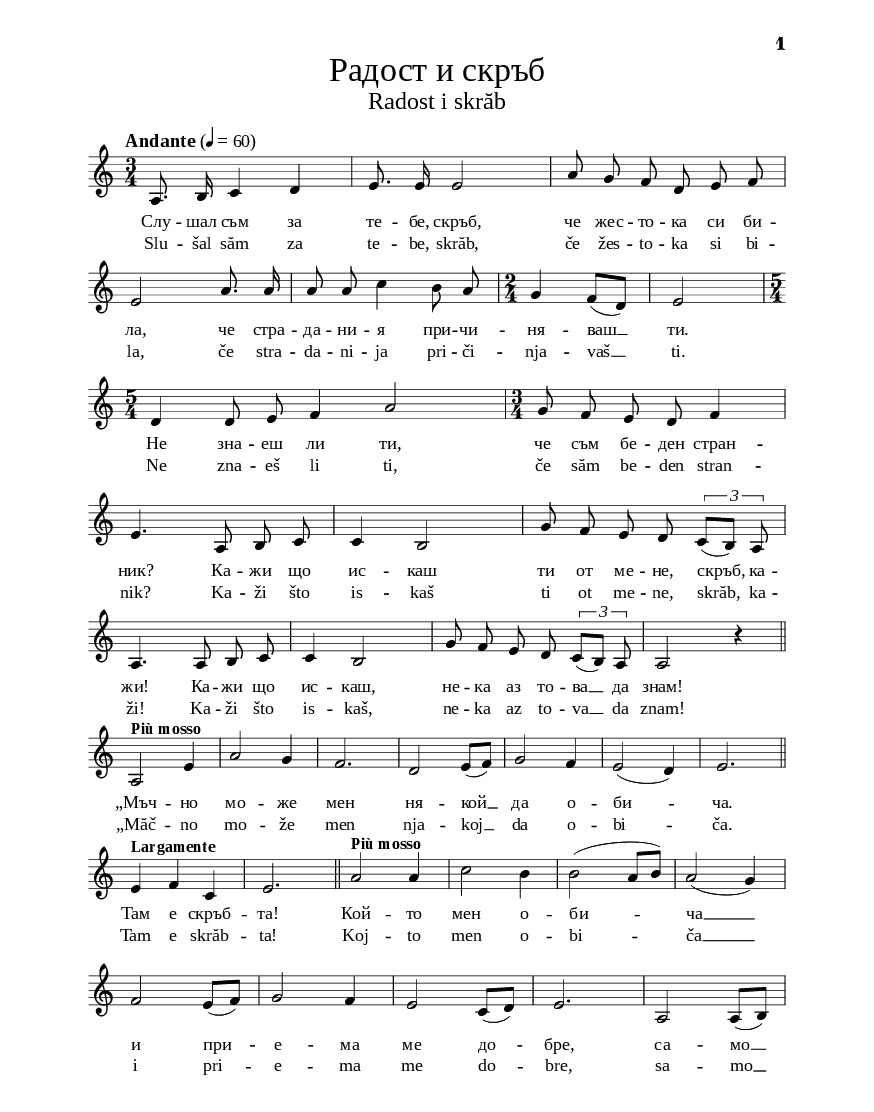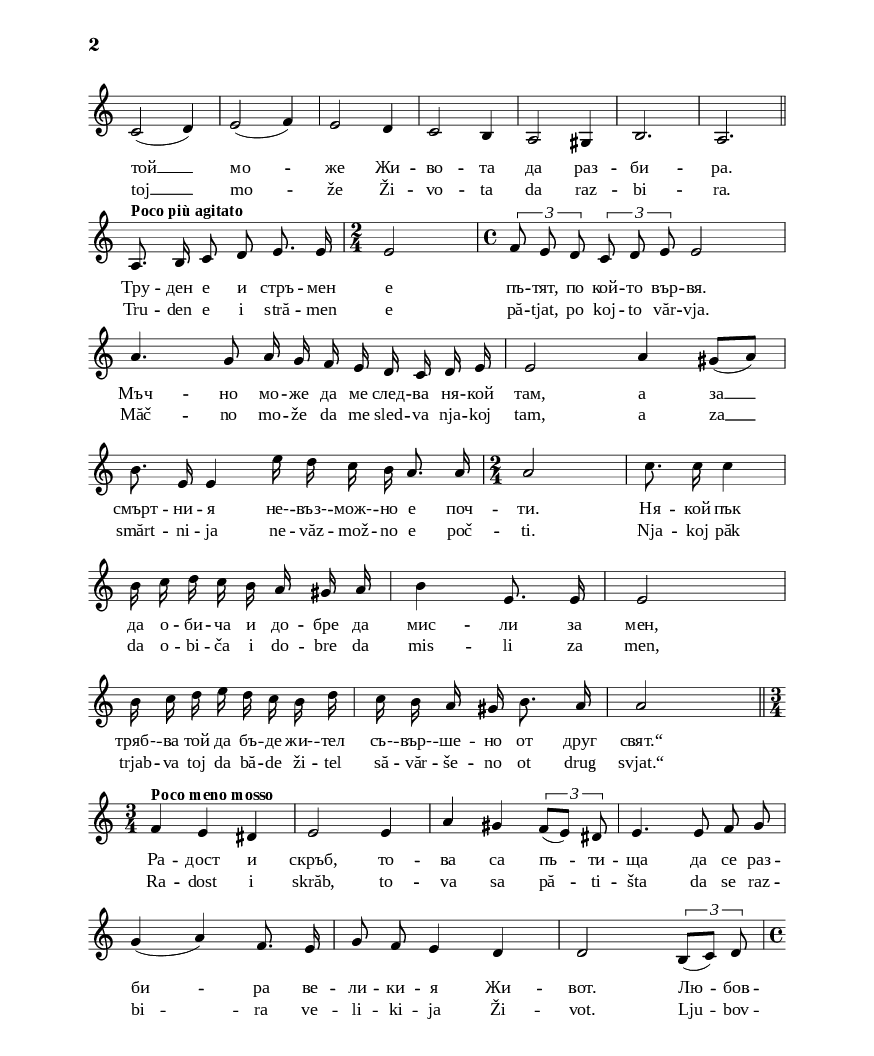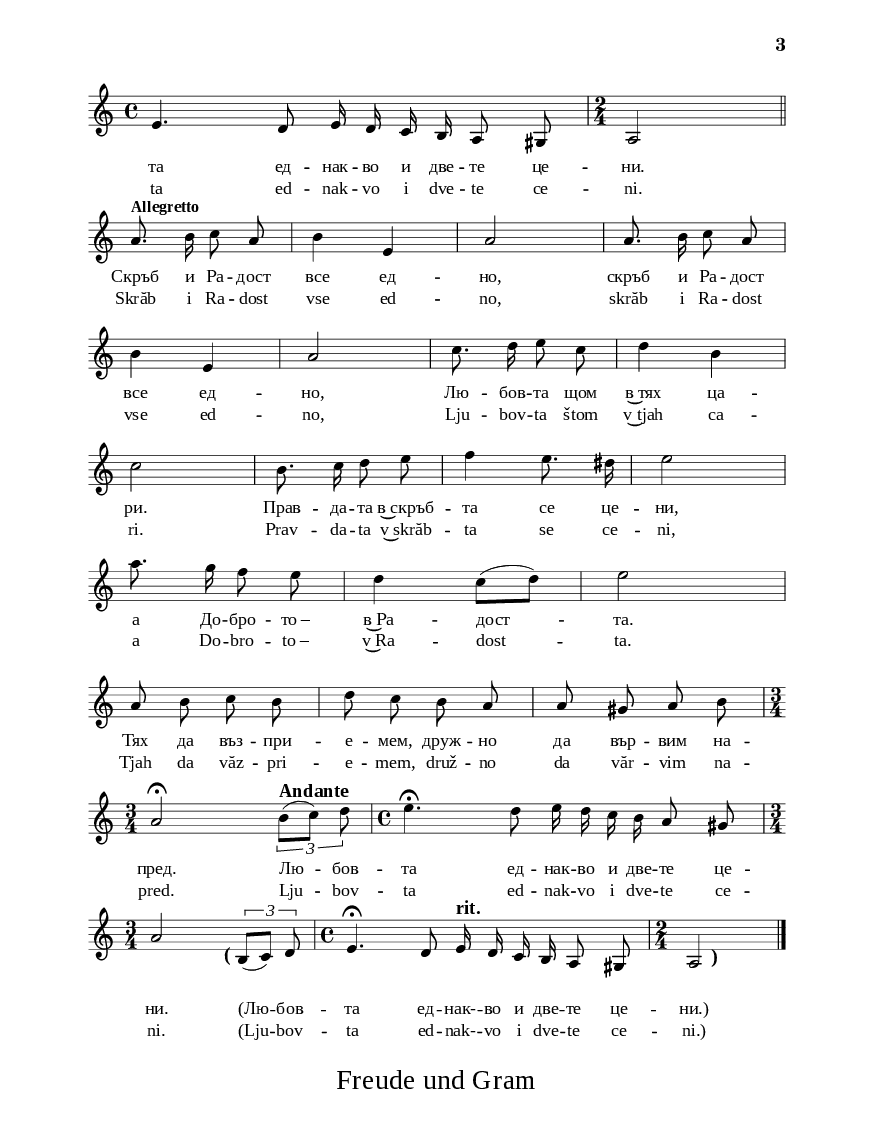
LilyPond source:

\version "2.24.3"

\include "include/globals.ily"

\bookpart {
  \label #'ref122
  \tocItem \markup "Радост и скръб – Radost i skrăb "
  \include "include/bookpart-paper.ily"
  \score {
    \include "include/score-layout.ily"

    \new Voice \relative c' {
      \clef treble
      \key a \minor
      \time 3/4
      \tempoFunc "Andante" 4 "60"
      \autoBeamOff
      a8.  b16  c4  d4 | % 2
      e8.  e16  e2 | % 3
      a8  g8  f8  d8  e8
      f8 | \break % 4
      e2  a8.  a16  | % 5
      a8  a8  c4  b8  a8 | % 6
      \time 2/4  | % 6
      g4  f8 [(  d8 )] | % 7
      e2 | % 8
      \time 5/4 \break  | % 8
      d4  d8  e8  f4  a2 | % 9
      \time 3/4  | % 9
      g8  f8  e8  d8  f4 \break |
      e4.  a,8  b8  c8 | % 11
      c4  b2  | % 12
      g'8  f8  e8  d8
      \tuplet 3/2 { c8 ( [  b8 )]  a8  }
      | \break % 13
      a4.  a8  b8  c8 | % 14
      c4  b2  | % 15
      g'8  f8  e8  d8
      \tuplet 3/2 { c8 ( [  b8] ) a8 }
      | % 16
      a2 r4 \break \bar "||" % 17
      a2 ^\markup{ \bold {Più mosso} }  e'4 | % 18
      a2  g4 | % 19
      f2. |
      d2  e8 ( [  f8 ) ] | % 21
      g2  f4 | % 22
      e2 (  d4 ) | % 23
      e2. \bar "||" \break |
      e4 ^\markup{ \bold {Largamente} }  f4  c4  | % 25
      e2. \bar "||"
      a2 ^\markup{ \bold {Più mosso} }  a4 | % 27
      c2  b4  | % 28
      b2 (  a8 [  b8 ) ] | % 29
      a2 (  g4 ) | \break
      f2  e8 ( [  f8 ) ] | % 31
      g2  f4 | % 32
      e2  c8 ( [  d8 ) ] | % 33
      e2. | % 34
      a,2  a8 ( [  b8 ) ] \break | % 35
      c2 (  d4 ) | % 36
      e2 (  f4 ) | % 37
      e2  d4 | % 38
      c2  b4 | % 39
      a2  gis4 |
      b2. | % 41
      a2. \bar "||"
      \break  | % 42
      a8. ^\markup{ \bold {Poco più agitato} }  b16
      c8  d8  e8.  e16 | % 43
      \time 2/4  | % 43
      e2 | % 44
      \time 4/4  | % 44
      \tuplet 3/2 {f8   e8  d8 }
      \tuplet 3/2 {c8  d8  e8 }
      e2  |
      a4.  g8  a16  g16  f16
      e16  d16  c16  d16  e16 | % 46
      e2  a4  gis8 ( [  a8 ) ] \break | % 47
      b8.  e,16  e4  e'16
      d16  c16  b16  a8.  a16 |  % 48
      \time 2/4  | % 48
      a2 |   % 49
      c8.  c16  c4  \break |
      b16  c16  d16  c16
      b16  a16  gis16  a16 | % 51
      b4  e,8.  e16 | % 52
      e2  | \break % 53
      b'16  c16  d16  e16
      d16  c16  b16  d16 |  % 54
      c16  b16  a16  gis16
      b8.  a16 | % 55
      a2 \break \bar "||" | % 56
      \time 3/4  | % 56
      f4 ^\markup{ \bold {Poco meno mosso} }  e4
      dis4 | % 57
      e2  e4 | % 58
      a4  gis4
      \tuplet 3/2 { f8 ( [  e8 ] )  dis8  }
      | % 59
      e4.  e8  f8  g8 | \break
      g4 (  a4 )  f8.  e16  | % 61
      g8  f8  e4  d4 | % 62
      d2
      \tuplet 3/2 { b8 ( [  c8 ) ]  d8  }
      | % 63
      \break | % 63
      \time 4/4 e4.  d8  e16  d16  c16
      b16  a8  gis8 | % 64
      \time 2/4 a2 \bar "||"  \break | % 65
      a'8. ^\markup{ \bold {Allegretto} }  b16
      c8  a8  | % 66
      b4  e,4  | % 67
      a2  | % 68
      a8.  b16  c8  a8  \break | % 69
      b4  e,4  |
      a2   | % 71
      c8.  d16  e8  c8  | % 72
      d4  b4  | \break % 73
      c2  | % 74
      b8.  c16  d8  e8  | % 75
      f4  e8.  dis16  | % 76
      e2  \break  | % 77
      a8. g16 f8 e8  | % 78
      d4 c8 ( [ d8 ) ] | % 79
      e2 |\break 
      a,8 b8 c8 b8  | % 81
      d8 c8 b8  a8  | % 82
      a8  gis8  a8 b8 | % 83
      \time 3/4  | % 83
      a2 ^\fermata
      \tuplet 3/2 { \tempo "Andante" b8 ( [ c8 ) ] d8  }
      \time 4/4  | % 84
      e4. \fermata
      d8 e16  d16 c16  b16
      a8 gis8 | \break % 85 

     \time 3/4 a2
    
     \tuplet 3/2 { 
      \once \override TextScript.extra-offset = #'(-1.8 . 3.5)
      b,8-\markup \bold \fontsize #+2 {"("} 
       ( [ c8 ) ] d8  } |
      \time 4/4   % 84
      e4. \fermata
      d8 \tempo "rit." e16  d16 c16  b16
      a8 gis8 | 
      \time 2/4
      \override TextScript.extra-offset = #'(3 . 3.0)      
      a2-\markup \bold \fontsize #+2 {")"}
       \bar "|."
    }

    \addlyrics {
       Слу -- шал съм за те -- бе, скръб,
      че жес -- то -- ка си би -- ла, че
      стра -- да -- ни -- я при -- чи -- ня
      -- ваш __  ти. Не зна -- еш ли ти,
      че съм бе -- ден стран -- ник? Ка
      -- жи що ис -- каш ти от ме -- не,
      скръб, ка -- жи! Ка -- жи що
      ис -- каш, не -- ка аз то -- ва __
      да знам! "„Мъч" -- но мо -- же
      мен ня -- кой __  да о -- би
      -- ча. Там е скръб -- та! Кой --
      то мен о -- би  --  ча __
      и при  -- е -- ма ме до  --
      бре, са -- мо __ той __ мо
      -- же Жи -- во -- та да раз -- би
      -- ра. Тру -- ден е и стръ -- мен
      е пъ -- тят, по кой -- то вър --
      вя. Мъч -- но мо -- же да ме след
      -- ва ня -- кой там, а за __
      смърт -- ни -- я "не-" -- "въз-" -- "мож-" --
      но е поч -- ти. Ня -- кой пък да
      о -- би -- ча и до -- бре да мис --
      ли за мен, "тряб-" -- ва той да бъ
      -- де "жи-" -- тел "съ-" -- "вър-" -- ше -- но
      от друг "свят.“" Ра -- дост и
      скръб, то -- ва са пъ  -- ти --
      ща да се раз -- би -- ра ве --
      ли -- ки -- я Жи -- вот. Лю  --
      бов -- та ед -- нак -- во и две --
      те це -- ни. Скръб и Ра -- дост
      все ед -- но, скръб и Ра -- дост
      все ед -- но, Лю -- бов -- та щом
      в~тях ца -- ри. Прав -- да -- та
      в~скръб -- та се це -- ни, а До
      -- бро -- "то –" в~Ра -- дост  -- та.
      Тях да въз -- при -- е -- мем, друж
      -- но да вър -- вим на -- пред. Лю
      -- бов -- та ед -- нак -- во и
      две -- те це -- ни. (Лю
      -- бов -- та ед -- "нак-" -- во и
      две -- те це -- ни.)
     }
      \addlyrics {
       Slu -- šal săm za te -- be, skrăb,
      če žes -- to -- ka si bi -- la, če
      stra -- da -- ni -- ja pri -- či -- nja
      -- vaš __  ti. Ne zna -- eš li ti,
      če săm be -- den stran -- nik? Ka
      -- ži što is -- kaš ti ot me -- ne,
      skrăb, ka -- ži! Ka -- ži što
      is -- kaš, ne -- ka az to -- va __
      da znam! "„Măč" -- no mo -- že
      men nja -- koj __ da o -- bi
      -- ča. Tam e skrăb -- ta! Koj --
      to men o -- bi  --  ča __
      i pri  -- e -- ma me do  --
      bre, sa -- mo __ toj __ mo
      -- že Ži -- vo -- ta da raz -- bi
      -- ra. Tru -- den e i stră -- men
      e pă -- tjat, po koj -- to văr --
      vja. Măč -- no mo -- že da me sled
      -- va nja -- koj tam, a za __
      smărt -- ni -- ja ne -- văz -- mož --
      no e poč -- ti. Nja -- koj păk da
      o -- bi -- ča i do -- bre da mis --
      li za men, trjab -- va toj da bă
      -- de ži -- tel să -- văr -- še -- no
      ot drug "svjat.“" Ra -- dost i
      skrăb, to -- va sa pă  -- ti --
      šta da se raz -- bi -- ra ve --
      li -- ki -- ja Ži -- vot. Lju  --
      bov -- ta ed -- nak -- vo i dve --
      te ce -- ni. Skrăb i Ra -- dost
      vse ed -- no, skrăb i Ra -- dost
      vse ed -- no, Lju -- bov -- ta štom
      v~tjah ca -- ri. Prav -- da -- ta
      v~skrăb -- ta se ce -- ni, a Do
      -- bro -- "to –" v~Ra -- dost  -- ta.
      Tjah da văz -- pri -- e -- mem, druž
      -- no da văr -- vim na -- pred. Lju
      -- bov -- ta ed -- nak -- vo i
      dve -- te ce -- ni. (Lju
      -- bov -- ta ed -- "nak-" -- vo i
      dve -- te ce -- ni.)
     }

        \header {
          title = \titleFunc "Радост и скръб" "Radost i skrăb"
        }

        \midi{}

      } % score
 \markup \empty-two
     

      % include foreign translation(s) of the song
      \version "2.24.3"

\markup \fill-line { \fontsize #deTitleFontSize "Freude und Gram" }
\markup \null
\markup \null
\markup \fontsize #deCoupletFontSize {
  \hspace #15
  \override #`(baseline-skip . ,deCoupletBaselineSkip)
  \column {

    \line { " " Ich habe über dich, Gram, gehört,   }

    \line { " " dass du grausam wärst,   }

    \line { " " dass du Leid zufügst.   }

    \line { " " Weißt du nicht,  }

    \line { " " dass ich ein armer Fremder bin?   }

    \line { " " Sage mir, was du von mir willst,   }

    \line { " " sage es mir!  }
    \line { " " Sage mir, was du von mir willst,   }

    \line { " " ich muss es wissen!  }
    \line { " "}

    \line { " " „Schwerlich kann mich jemand lieben [običa].   }

    \line { " " Dort ist der Gram!  }

    \line { " " Wer mich liebt [običam] }

    \line { " " und mich gut empfängt,  }

    \line { " " nur der kann das Leben verstehen.   }

    \line { " "}

    \line { " " Schwierig und steil ist der Weg,   }

    \line { " " auf dem ich gehe.   }

    \line { " " Schwerlich kann mir dort jemand folgen   }

    \line { " " und für den Sterblichen   }

    \line { " " ist das fast unmöglich.  }
    \line { " "}

    \line { " " Liebt mich jedoch jemand und   }

    \line { " " denkt gut über mich,  }

    \line { " " er wird ein Bürger aus einer }

    \line { " " vollkommen anderen Welt sein.“}

    \line { " "}

    \line { " " Freude und Gram, das sind Wege,   }

    \line { " " das große Leben zu verstehen.   }

    \line { " " Die Liebe schätzt sie beide gleichermaßen.  }

    \line { " "}

    \line { " " Gram und Freude es ist gleich,  }

    \line { " " Gram und Freude es ist gleich,  }

    \line { " " wenn Liebe in ihnen herrscht.  }

    \line { " " Die Gerechtigkeit wird im Gram geschätzt  }

    \line { " " und das Gute in der Freude.   }

    \line { " " Empfangen wir sie   }

    \line { " " und gehen gemeinsam vorwärts.  }

    \line { " " Die Liebe schätzt sie beide gleichermaßen.  }

  }


}


    } % bookpart
